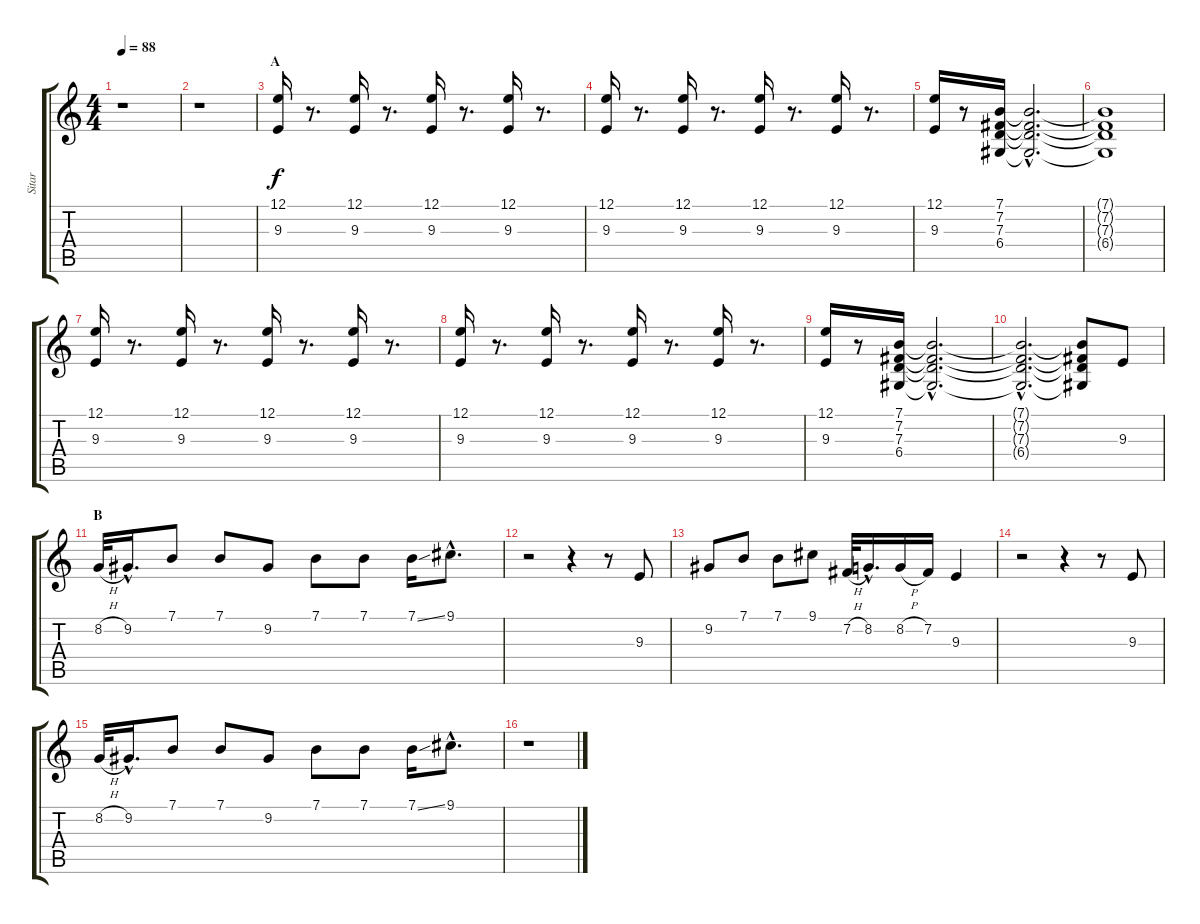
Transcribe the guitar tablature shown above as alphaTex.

\track ("Sitar" "Sitar") {instrument sitar}
\staff {score tabs}
\tuning (E4 B3 G3 D3 A2 E2) {hide}
\ts (4 4)
\tempo 88
\clef g2
\ks c
r.1{dy f instrument sitar} |
r.1 |
\section ("" "A")
(12.1 9.3).16 r.8{d} (12.1 9.3).16 r.8{d} (12.1 9.3).16 r.8{d} (12.1 9.3).16 r.8{d} |
(12.1 9.3).16 r.8{d} (12.1 9.3).16 r.8{d} (12.1 9.3).16 r.8{d} (12.1 9.3).16 r.8{d} |
(12.1 9.3).16 r.8 (7.1 7.2 7.3 6.4).16 (7.1{hac t} 7.2{hac t} 7.3{hac t} 6.4{hac t}).2{d} |
(7.1{t} 7.2{t} 7.3{t} 6.4{t}).1 |
(12.1 9.3).16 r.8{d} (12.1 9.3).16 r.8{d} (12.1 9.3).16 r.8{d} (12.1 9.3).16 r.8{d} |
(12.1 9.3).16 r.8{d} (12.1 9.3).16 r.8{d} (12.1 9.3).16 r.8{d} (12.1 9.3).16 r.8{d} |
(12.1 9.3).16 r.8 (7.1 7.2 7.3 6.4).16 (7.1{hac t} 7.2{hac t} 7.3{hac t} 6.4{hac t}).2{d} |
(7.1{hac t} 7.2{hac t} 7.3{hac t} 6.4{hac t}).2{d} (7.1{t} 7.2{t} 7.3{t} 6.4{t}).8 9.3.8 |
\section ("" "B")
8.2{h}.32 9.2{hac}.16{d} 7.1.8 7.1.8 9.2.8 7.1.8 7.1.8 7.1{ss}.16 9.1{hac}.8{d} |
r.2 r.4 r.8 9.3.8 |
9.2.8 7.1.8 7.1.8 9.1.8 7.2{h}.32 8.2{hac}.16{d} 8.2{h}.16 7.2.16 9.3.4 |
r.2 r.4 r.8 9.3.8 |
8.2{h}.32 9.2{hac}.16{d} 7.1.8 7.1.8 9.2.8 7.1.8 7.1.8 7.1{ss}.16 9.1{hac}.8{d} |
r.1
